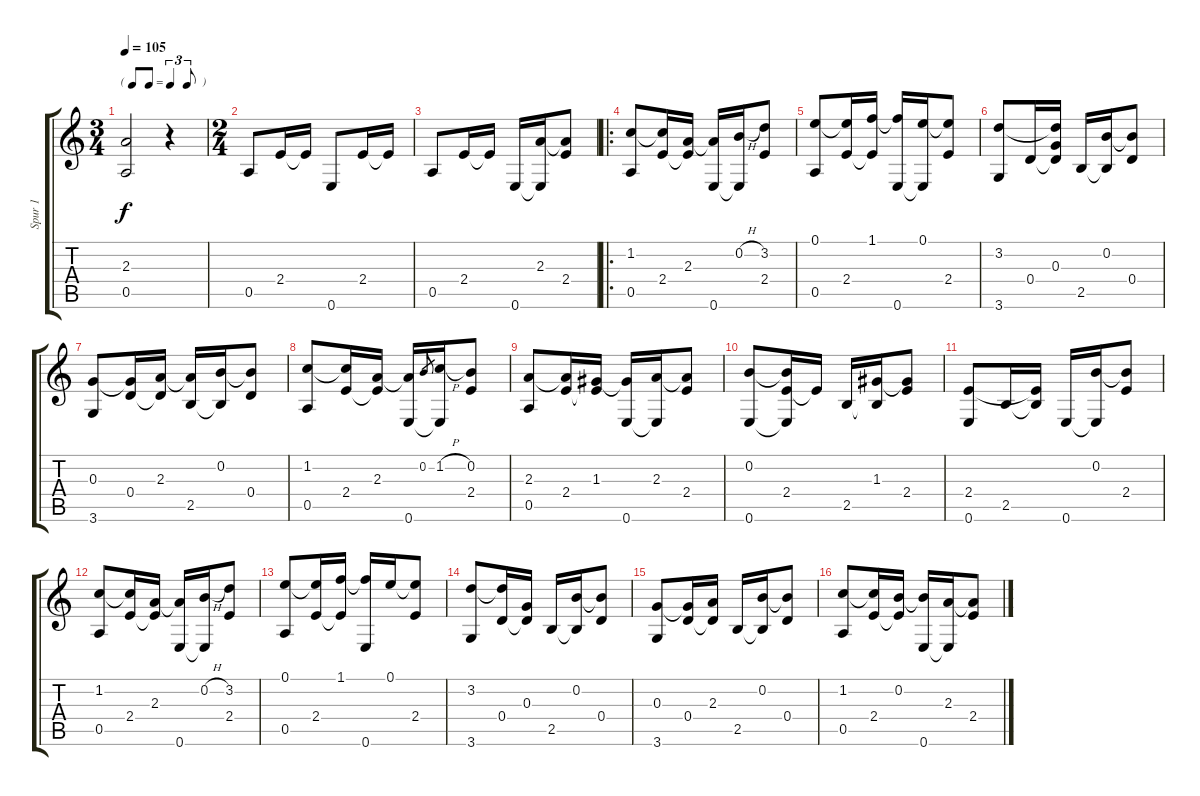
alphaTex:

\track ("Spur 1" "Spur 1") {instrument acousticguitarnylon}
\staff {score tabs}
\tuning (E4 B3 G3 D3 A2 E2) {hide}
\ts (3 4)
\tf triplet8th
\tempo 105
\clef g2
\ks c
(2.3 0.5).2{dy f} r.4 |
\ts (2 4)
0.5.8 2.4.16 2.4{t}.16 0.6.8 2.4.16 2.4{t}.16 |
0.5.8 2.4.16 2.4{t}.16 0.6.16 (2.3 0.6{t}).16 (2.3{t} 2.4).8 |
\ro
(1.2 0.5).8 (1.2{t} 2.4).16 (2.3 2.4{t}).16 (2.3{t} 0.6).16 (0.2{h} 0.6{t}).16 (3.2 2.4).8 |
(0.1 0.5).8 (0.1{t} 2.4).16 (1.1 2.4{t}).16 (1.1{t} 0.6).16 (0.1 0.6{t}).16 (0.1{t} 2.4).8 |
(3.2 3.6).8 0.4.16 (3.2{t} 0.3 0.4{t}).16 2.5.16 (0.2 2.5{t}).16 (0.2{t} 0.4).8 |
(0.3 3.6).8 (0.3{t} 0.4).16 (2.3 0.4{t}).16 (2.3{t} 2.5).16 (0.2 2.5{t}).16 (0.2{t} 0.4).8 |
(1.2 0.5).8 (1.2{t} 2.4).16 (2.3 2.4{t}).16 (2.3{t} 0.6).16 0.2.8{gr} (1.2{h} 0.6{t}).16 (0.2 2.4).8 |
(2.3 0.5).8 (2.3{t} 2.4).16 (1.3 2.4{t}).16 (1.3{t} 0.6).16 (2.3 0.6{t}).16 (2.3{t} 2.4).8 |
(0.2 0.6).8 (0.2{t} 2.4 0.6{t}).16 2.4{t}.16 2.5.16 (1.3 2.5{t}).16 (1.3{t} 2.4).8 |
(2.4 0.6).8 2.5.16 (2.4{t} 2.5{t}).16 0.6.16 (0.2 0.6{t}).16 (0.2{t} 2.4).8 |
(1.2 0.5).8 (1.2{t} 2.4).16 (2.3 2.4{t}).16 (2.3{t} 0.6).16 (0.2{h} 0.6{t}).16 (3.2 2.4).8 |
(0.1 0.5).8 (0.1{t} 2.4).16 (1.1 2.4{t}).16 (1.1{t} 0.6).16 0.1.16 (0.1{t} 2.4).8 |
(3.2 3.6).8 (3.2{t} 0.4).16 (0.3 0.4{t}).16 2.5.16 (0.2 2.5{t}).16 (0.2{t} 0.4).8 |
(0.3 3.6).8 (0.3{t} 0.4).16 (2.3 0.4{t}).16 2.5.16 (0.2 2.5{t}).16 (0.2{t} 0.4).8 |
(1.2 0.5).8 (1.2{t} 2.4).16 (0.2 2.4{t}).16 (0.2{t} 0.6).16 (2.3 0.6{t}).16 (2.3{t} 2.4).8
